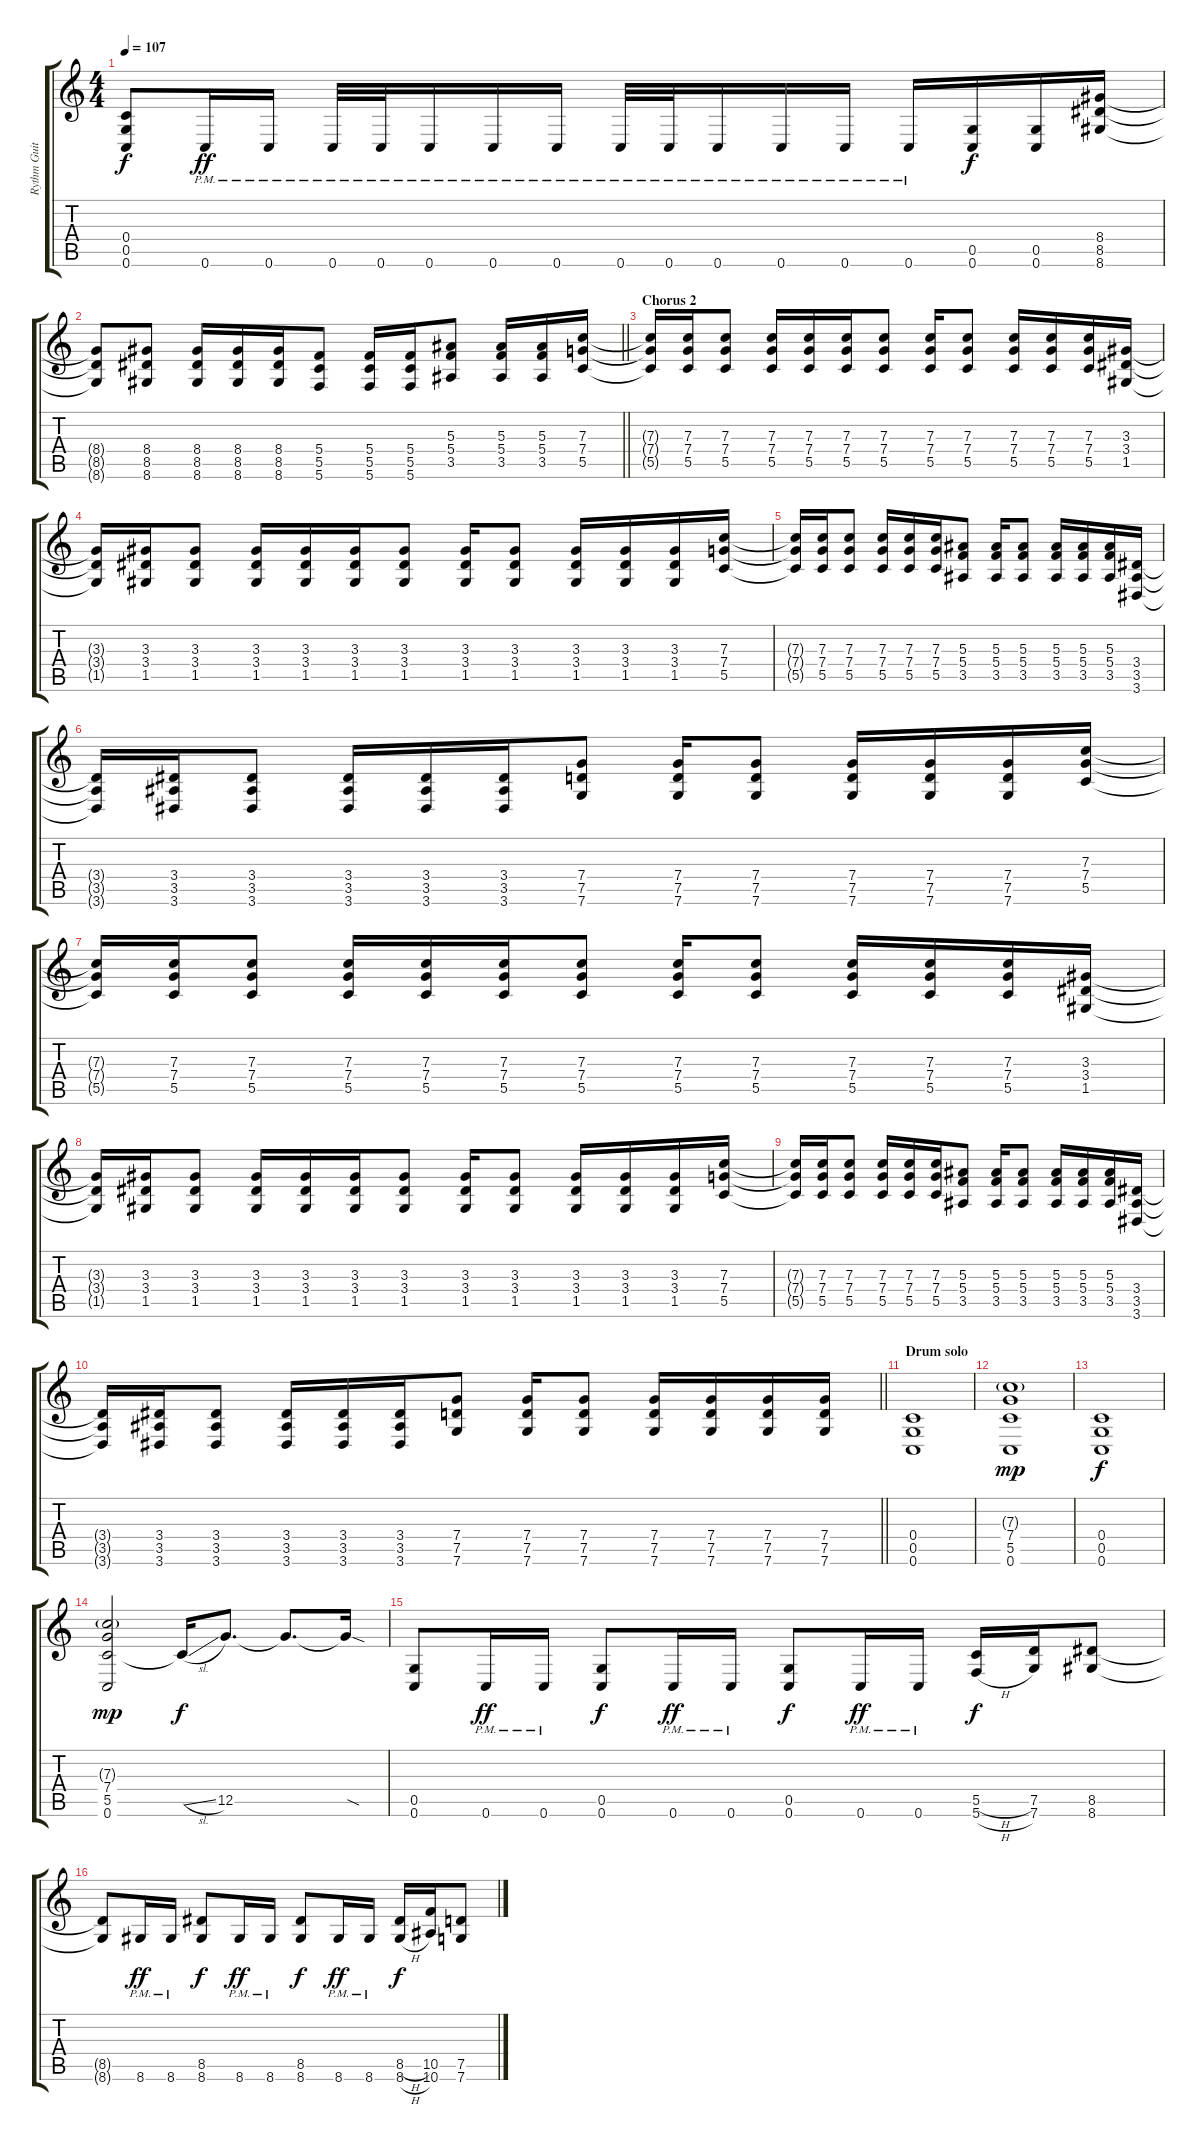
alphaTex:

\track ("Rythm Guitar 1" "Rythm Guit") {instrument distortionguitar}
\staff {score tabs}
\tuning (D4 A3 F3 C3 G2 C2) {hide}
\ts (4 4)
\tempo 107
\clef g2
\ks c
(0.4{t} 0.5{t} 0.6{t}).8{dy f} 0.6{pm}.16{dy ff} 0.6{pm}.16 0.6{pm}.32 0.6{pm}.32 0.6{pm}.16 0.6{pm}.16 0.6{pm}.16 0.6{pm}.32 0.6{pm}.32 0.6{pm}.16 0.6{pm}.16 0.6{pm}.16 0.6{pm}.16 (0.5 0.6).16{dy f} (0.5 0.6).16 (8.4 8.5 8.6).16 |
\barLineRight lightlight
(8.4{t} 8.5{t} 8.6{t}).8 (8.4 8.5 8.6).8 (8.4 8.5 8.6).16 (8.4 8.5 8.6).16 (8.4 8.5 8.6).16 (5.4 5.5 5.6).8 (5.4 5.5 5.6).16 (5.4 5.5 5.6).16 (5.3 5.4 3.5).8 (5.3 5.4 3.5).16 (5.3 5.4 3.5).16 (7.3 7.4 5.5).16{volume 13} |
\section ("" "Chorus 2")
(7.3{t} 7.4{t} 5.5{t}).16 (7.3 7.4 5.5).16 (7.3 7.4 5.5).8 (7.3 7.4 5.5).16 (7.3 7.4 5.5).16 (7.3 7.4 5.5).16 (7.3 7.4 5.5).8 (7.3 7.4 5.5).16 (7.3 7.4 5.5).8 (7.3 7.4 5.5).16 (7.3 7.4 5.5).16 (7.3 7.4 5.5).16 (3.3 3.4 1.5).16 |
(3.3{t} 3.4{t} 1.5{t}).16 (3.3 3.4 1.5).16 (3.3 3.4 1.5).8 (3.3 3.4 1.5).16 (3.3 3.4 1.5).16 (3.3 3.4 1.5).16 (3.3 3.4 1.5).8 (3.3 3.4 1.5).16 (3.3 3.4 1.5).8 (3.3 3.4 1.5).16 (3.3 3.4 1.5).16 (3.3 3.4 1.5).16 (7.3 7.4 5.5).16 |
(7.3{t} 7.4{t} 5.5{t}).16 (7.3 7.4 5.5).16 (7.3 7.4 5.5).8 (7.3 7.4 5.5).16 (7.3 7.4 5.5).16 (7.3 7.4 5.5).16 (5.3 5.4 3.5).8 (5.3 5.4 3.5).16 (5.3 5.4 3.5).8 (5.3 5.4 3.5).16 (5.3 5.4 3.5).16 (5.3 5.4 3.5).16 (3.4 3.5 3.6).16 |
(3.4{t} 3.5{t} 3.6{t}).16 (3.4 3.5 3.6).16 (3.4 3.5 3.6).8 (3.4 3.5 3.6).16 (3.4 3.5 3.6).16 (3.4 3.5 3.6).16 (7.4 7.5 7.6).8 (7.4 7.5 7.6).16 (7.4 7.5 7.6).8 (7.4 7.5 7.6).16 (7.4 7.5 7.6).16 (7.4 7.5 7.6).16 (7.3 7.4 5.5).16 |
(7.3{t} 7.4{t} 5.5{t}).16 (7.3 7.4 5.5).16 (7.3 7.4 5.5).8 (7.3 7.4 5.5).16 (7.3 7.4 5.5).16 (7.3 7.4 5.5).16 (7.3 7.4 5.5).8 (7.3 7.4 5.5).16 (7.3 7.4 5.5).8 (7.3 7.4 5.5).16 (7.3 7.4 5.5).16 (7.3 7.4 5.5).16 (3.3 3.4 1.5).16 |
(3.3{t} 3.4{t} 1.5{t}).16 (3.3 3.4 1.5).16 (3.3 3.4 1.5).8 (3.3 3.4 1.5).16 (3.3 3.4 1.5).16 (3.3 3.4 1.5).16 (3.3 3.4 1.5).8 (3.3 3.4 1.5).16 (3.3 3.4 1.5).8 (3.3 3.4 1.5).16 (3.3 3.4 1.5).16 (3.3 3.4 1.5).16 (7.3 7.4 5.5).16 |
(7.3{t} 7.4{t} 5.5{t}).16 (7.3 7.4 5.5).16 (7.3 7.4 5.5).8 (7.3 7.4 5.5).16 (7.3 7.4 5.5).16 (7.3 7.4 5.5).16 (5.3 5.4 3.5).8 (5.3 5.4 3.5).16 (5.3 5.4 3.5).8 (5.3 5.4 3.5).16 (5.3 5.4 3.5).16 (5.3 5.4 3.5).16 (3.4 3.5 3.6).16 |
\barLineRight lightlight
(3.4{t} 3.5{t} 3.6{t}).16 (3.4 3.5 3.6).16 (3.4 3.5 3.6).8 (3.4 3.5 3.6).16 (3.4 3.5 3.6).16 (3.4 3.5 3.6).16 (7.4 7.5 7.6).8 (7.4 7.5 7.6).16 (7.4 7.5 7.6).8 (7.4 7.5 7.6).16 (7.4 7.5 7.6).16 (7.4 7.5 7.6).16 (7.4 7.5 7.6).16 |
\section ("" "Drum solo")
(0.4 0.5 0.6).1{volume 14} |
(7.3{g} 7.4 5.5 0.6).1{dy mp} |
(0.4 0.5 0.6).1{dy f} |
(7.3{g} 7.4 5.5 0.6).2{dy mp} 5.5{sl t}.16{dy f} 12.5.8{d} 12.5{t}.8{d} 12.5{sod t}.16 |
(0.5 0.6).8 0.6{pm}.16{dy ff} 0.6{pm}.16 (0.5 0.6).8{dy f} 0.6{pm}.16{dy ff} 0.6{pm}.16 (0.5 0.6).8{dy f} 0.6{pm}.16{dy ff} 0.6{pm}.16 (5.5{h} 5.6{h}).16{dy f} (7.5 7.6).16 (8.5 8.6).8 |
(8.5{t} 8.6{t}).8 8.6{pm}.16{dy ff} 8.6{pm}.16 (8.5 8.6).8{dy f} 8.6{pm}.16{dy ff} 8.6{pm}.16 (8.5 8.6).8{dy f} 8.6{pm}.16{dy ff} 8.6{pm}.16 (8.5{h} 8.6{h}).16{dy f} (10.5 10.6).16 (7.5 7.6).8
